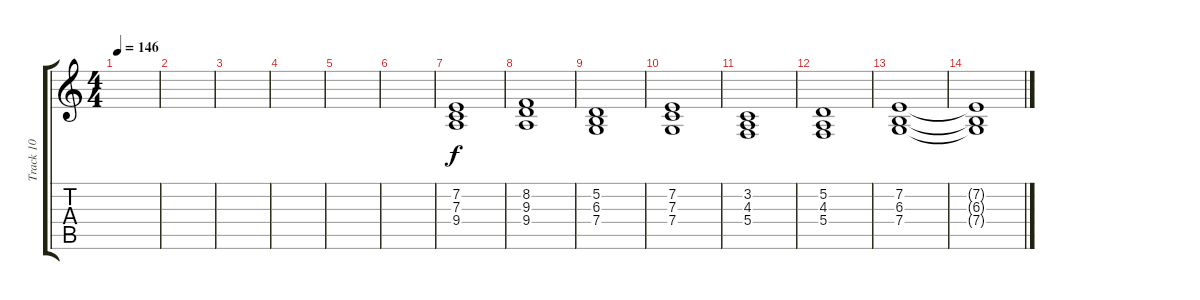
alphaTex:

\track ("Track 10" "Track 10") {instrument brightacousticpiano bank 255}
\staff {score tabs}
\tuning (D4 A3 F3 C3 G2 C2) {hide}
\ts (4 4)
\tempo 146
\clef g2
\ks c
|
|
|
|
|
|
(7.2 7.3 9.4).1 |
(8.2 9.3 9.4).1 |
(5.2 6.3 7.4).1 |
(7.2 7.3 7.4).1 |
(3.2 4.3 5.4).1 |
(5.2 4.3 5.4).1 |
(7.2 6.3 7.4).1 |
(7.2{t} 6.3{t} 7.4{t}).1
